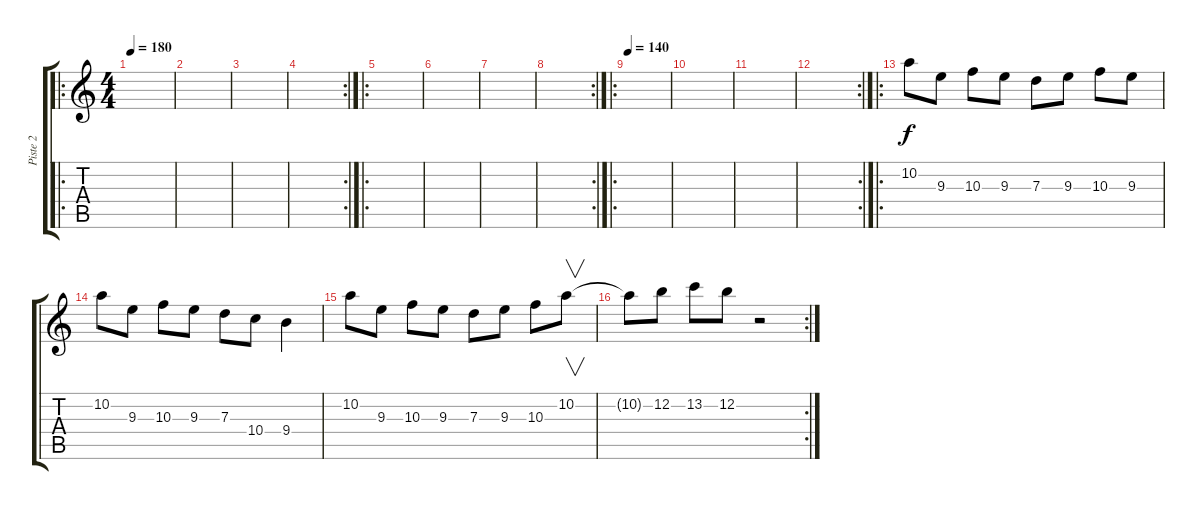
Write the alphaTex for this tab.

\track ("Piste 2" "Piste 2") {instrument acousticguitarsteel}
\staff {score tabs}
\tuning (E4 B3 G3 D3 A2 E2) {hide}
\ro
\ts (4 4)
\tempo 180
\clef g2
\ks c
|
|
|
\rc 2
|
\ro
|
|
|
\rc 2
|
\ro
\tempo 140
|
|
|
\rc 2
|
\ro
10.2.8 9.3.8 10.3.8 9.3.8 7.3.8 9.3.8 10.3.8 9.3.8 |
10.2.8 9.3.8 10.3.8 9.3.8 7.3.8 10.4.8 9.4.4 |
10.2.8 9.3.8 10.3.8 9.3.8 7.3.8 9.3.8 10.3.8 10.2.8{v} |
\rc 2
10.2{t}.8 12.2.8 13.2.8 12.2.8 r.2
